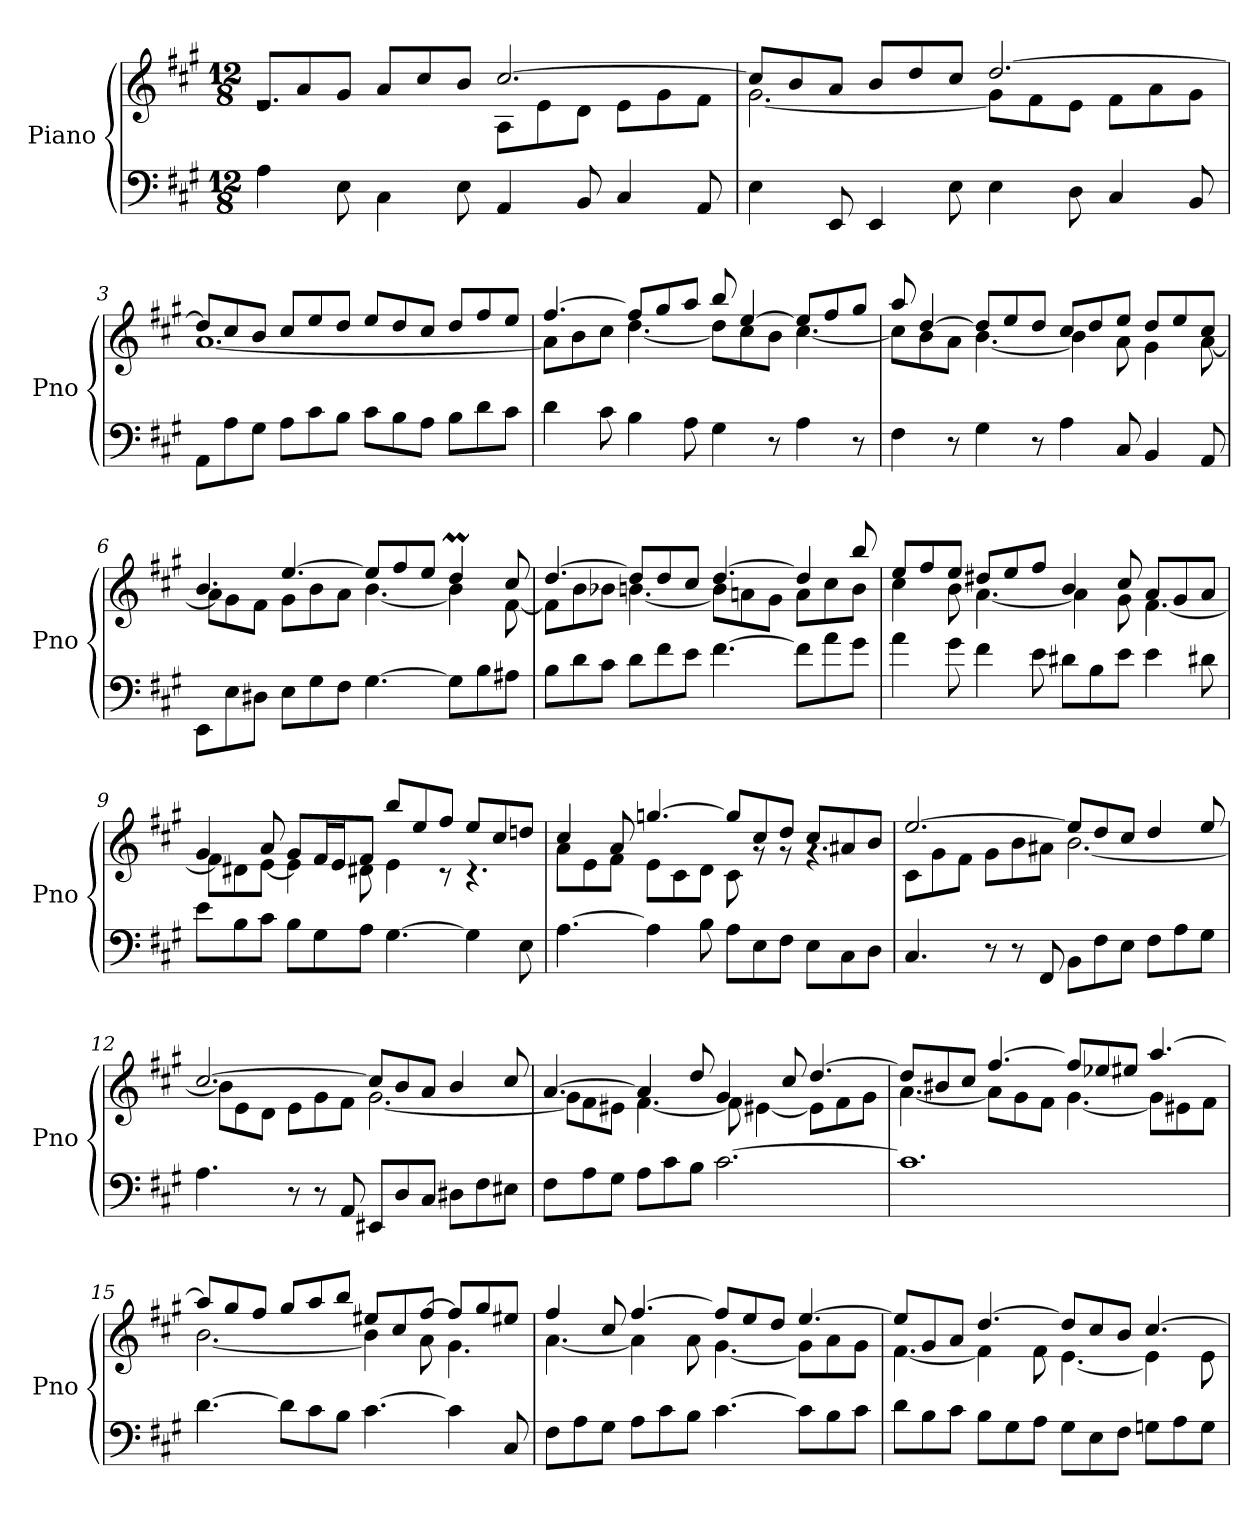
**kern	**kern
*part1	*part1
*staff2	*staff1
*I"Piano	*
*I'Pno	*
*clefF4	*clefG2
*k[f#c#g#]	*k[f#c#g#]
*M12/8	*M12/8
=1	=1
*	*^
4A\	8e/L	2.re
.	8a/	.
8E\	8g#/J	.
4C#\	8a/L	.
.	8cc#/	.
8E\	8b/J	.
4AA/	[2.cc#/	8A\L
.	.	8e\
8BB/	.	8d\J
4C#/	.	8e\L
.	.	8g#\
8AA/	.	8f#\J
=2	=2	=2
4E\	8cc#/L]	[2.g#\
.	8b/	.
8EE/	8a/J	.
4EE/	8b/L	.
.	8dd/	.
8E\	8cc#/J	.
4E\	[2.dd/	8g#\L]
.	.	8f#\
8D\	.	8e\J
4C#/	.	8f#\L
.	.	8a\
8BB/	.	8g#\J
=3	=3	=3
8AA\L	8dd/L]	[1.a
8A\	8cc#/	.
8G#\J	8b/J	.
8A\L	8cc#/L	.
8c#\	8ee/	.
8B\J	8dd/J	.
8c#\L	8ee/L	.
8B\	8dd/	.
8A\J	8cc#/J	.
8B\L	8dd/L	.
8d\	8ff#/	.
8c#\J	8ee/J	.
!!LO:LB:g=z	!!
=4	=4	=4
4d\	[4.ff#/	8a\L]
.	.	8b\
8c#\	.	8cc#\J
4B\	8ff#/L]	[4.dd\
.	8gg#/	.
8A\	8aa/J	.
4G#\	8bb/	8dd\L]
.	[4ee/	8cc#\
8r	.	8b\J
4A\	8ee/L]	[4.cc#\
.	8ff#/	.
8r	8gg#/J	.
=5	=5	=5
4F#\	8aa/	8cc#\L]
.	[4dd/	8b\
8r	.	8a\J
4G#\	8dd/L]	[4.b\
.	8ee/	.
8r	8dd/J	.
4A\	8cc#/L	4b\]
.	8dd/	.
8C#/	8ee/J	8a\
4BB/	8dd/L	4g#\
.	8ee/	.
8AA/	8cc#/J	[8a\
=6	=6	=6
8EE\L	4.b/	8a\L]
8E\	.	8g#\
8D#X\J	.	8f#\J
8E\L	[4.ee/	8g#\L
8G#\	.	8b\
8F#\J	.	8a\J
[4.G#\	8ee/L]	[4.b\
.	8ff#/	.
.	8ee/J	.
8G#\L]	4ddM/	4b\]
8B\	.	.
8A#X\J	8cc#/	[8f#\
!!LO:LB:g=z	!!
=7	=7	=7
8B\L	[4.dd/	8f#\L]
8d\	.	8b\
8c#\J	.	8b-Xi\J
8d\L	8dd/L]	[4.b\
8f#\	8dd/	.
8e\J	8cc#/J	.
[4.f#\	[4.dd/	8b\L]
.	.	8an\
.	.	8g#\J
8f#\L]	4dd/]	8a\L
8a\	.	8cc#\
8g#\J	8bb/	8b\J
=8	=8	=8
4a\	8ee/L	4cc#\
.	8ff#/	.
8g#\	8ee/J	8b\
4f#\	8dd#X/L	[4.a\
.	8ee/	.
8e\	8ff#/J	.
8d#X\L	4b/	4a\]
8B\	.	.
8e\J	8cc#/	8g#\
4e\	8a/L	[4.f#\
.	8g#/	.
8d#X\	8a/J	.
=9	=9	=9
8e\L	4g#/	8f#\L]
8B\	.	8d#X\
8c#\J	8a/	[8e\J
8B\L	8g#/L	4e\]
8G#\	16f#/L	.
.	16e/J	.
8A\J	8f#/J	8d#X\
[4.G#\	8bb/L	4e\
.	8ee/	.
.	8ff#/J	8r
4G#\]	8ee/L	4.r
.	8cc#/	.
8E\	8ddn/J	.
!!LO:LB:g=z	!!
=10	=10	=10
[4.A\	4cc#/	8a\L
.	.	8e\
.	8a/	8f#\J
4A\]	[4.ggn/	8e\L
.	.	8c#\
8B\	.	8d\J
8A\L	8gg/L]	8c#\
8E\	8cc#/	8rg
8F#\J	8dd/J	8rg
8E\L	8cc#/L	4.rg
8C#\	8a#X/	.
8D\J	8b/J	.
=11	=11	=11
4.C#/	[2.ee/	8c#\L
.	.	8g#\
.	.	8f#\J
8r	.	8g#\L
8r	.	8b\
8FF#/	.	8a#X\J
8BB\L	8ee/L]	[2.b\
8F#\	8dd/	.
8E\J	8cc#/J	.
8F#\L	4dd/	.
8A\	.	.
8G#\J	8ee/	.
=12	=12	=12
4.A\	[2.cc#/	8b\L]
.	.	8e\
.	.	8d\J
8r	.	8e\L
8r	.	8g#\
8AA/	.	8f#\J
8EE#X/L	8cc#/L]	[2.g#\
8D/	8b/	.
8C#/J	8a/J	.
8D#X\L	4b/	.
8F#\	.	.
8E#X\J	8cc#/	.
!!LO:LB:g=z	!!
=13	=13	=13
8F#\L	[4.a/	8g#\L]
8A\	.	8f#\
8G#\J	.	8e#X\J
8A\L	4a/]	[4.f#\
8c#\	.	.
8B\J	8dd/	.
[2.c#\	4g#/	8f#\]
.	.	[4e#X\
.	8cc#/	.
.	[4.dd/	8e#\L]
.	.	8f#\
.	.	8g#\J
=14	=14	=14
1.c#]	8dd/L]	[4.a\
.	8b#X/	.
.	8cc#/J	.
.	[4.ff#/	8a\L]
.	.	8g#\
.	.	8f#\J
.	8ff#/L]	[4.g#\
.	8ee-Xi/	.
.	8ee#X/J	.
.	[4.aa/	8g#\L]
.	.	8e#X\
.	.	8f#\J
=15	=15	=15
[4.d\	8aa/L]	[2.b\
.	8gg#/	.
.	8ff#/J	.
8d\L]	8gg#/L	.
8c#\	8aa/	.
8B\J	8bb/J	.
[4.c#\	8ee#X/L	4b\]
.	8cc#/	.
.	[8ff#/J	8a\
4c#\]	8ff#/L]	4.g#\
.	8gg#/	.
8C#/	8ee#X/J	.
!!LO:PB:g=z	!!
=16	=16	=16
8F#\L	4ff#/	[4.a\
8A\	.	.
8G#\J	8cc#/	.
8A\L	[4.ff#/	4a\]
8c#\	.	.
8B\J	.	8a\
[4.c#\	8ff#/L]	[4.g#\
.	8ee/	.
.	8dd/J	.
8c#\L]	[4.ee/	8g#\L]
8B\	.	8a\
8c#\J	.	8g#\J
=17	=17	=17
8d\L	8ee/L]	[4.f#\
8B\	8g#/	.
8c#\J	8a/J	.
8B\L	[4.dd/	4f#\]
8G#\	.	.
8A\J	.	8f#\
8G#\L	8dd/L]	[4.e\
8E\	8cc#/	.
8F#\J	8b/J	.
8Gn\L	[4.cc#/	4e\]
8A\	.	.
8G\J	.	8e\
*	*v	*v
=	=
*-	*-
